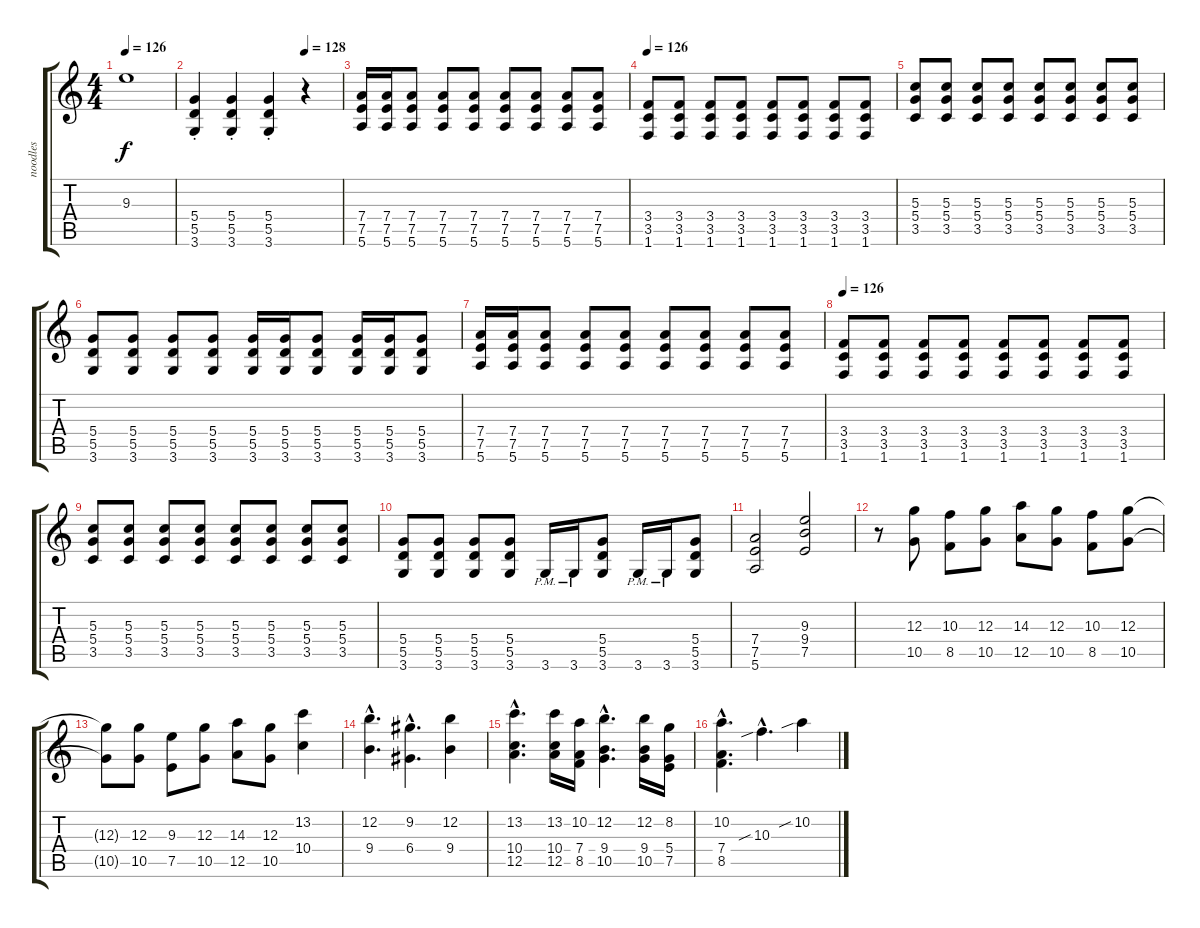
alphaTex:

\track ("noodles" "noodles") {instrument distortionguitar}
\staff {score tabs}
\tuning (E4 B3 G3 D3 A2 E2) {hide}
\ts (4 4)
\tempo 126
\clef g2
\ks c
9.3.1{dy f} |
\tempo (128 0.75)
(5.4{st} 5.5{st} 3.6{st}).4{instrument distortionguitar} (5.4{st} 5.5{st} 3.6{st}).4 (5.4{st} 5.5{st} 3.6{st}).4 r.4 |
(7.4 7.5 5.6).16 (7.4 7.5 5.6).16 (7.4 7.5 5.6).8 (7.4 7.5 5.6).8 (7.4 7.5 5.6).8 (7.4 7.5 5.6).8 (7.4 7.5 5.6).8 (7.4 7.5 5.6).8 (7.4 7.5 5.6).8 |
\tempo 126
(3.4 3.5 1.6).8 (3.4 3.5 1.6).8 (3.4 3.5 1.6).8 (3.4 3.5 1.6).8 (3.4 3.5 1.6).8 (3.4 3.5 1.6).8 (3.4 3.5 1.6).8 (3.4 3.5 1.6).8 |
(5.3 5.4 3.5).8 (5.3 5.4 3.5).8 (5.3 5.4 3.5).8 (5.3 5.4 3.5).8 (5.3 5.4 3.5).8 (5.3 5.4 3.5).8 (5.3 5.4 3.5).8 (5.3 5.4 3.5).8 |
(5.4 5.5 3.6).8 (5.4 5.5 3.6).8 (5.4 5.5 3.6).8 (5.4 5.5 3.6).8 (5.4 5.5 3.6).16 (5.4 5.5 3.6).16 (5.4 5.5 3.6).8 (5.4 5.5 3.6).16 (5.4 5.5 3.6).16 (5.4 5.5 3.6).8 |
(7.4 7.5 5.6).16 (7.4 7.5 5.6).16 (7.4 7.5 5.6).8 (7.4 7.5 5.6).8 (7.4 7.5 5.6).8 (7.4 7.5 5.6).8 (7.4 7.5 5.6).8 (7.4 7.5 5.6).8 (7.4 7.5 5.6).8 |
\tempo 126
(3.4 3.5 1.6).8 (3.4 3.5 1.6).8 (3.4 3.5 1.6).8 (3.4 3.5 1.6).8 (3.4 3.5 1.6).8 (3.4 3.5 1.6).8 (3.4 3.5 1.6).8 (3.4 3.5 1.6).8 |
(5.3 5.4 3.5).8 (5.3 5.4 3.5).8 (5.3 5.4 3.5).8 (5.3 5.4 3.5).8 (5.3 5.4 3.5).8 (5.3 5.4 3.5).8 (5.3 5.4 3.5).8 (5.3 5.4 3.5).8 |
(5.4 5.5 3.6).8 (5.4 5.5 3.6).8 (5.4 5.5 3.6).8 (5.4 5.5 3.6).8 3.6{pm}.16 3.6{pm}.16 (5.4 5.5 3.6).8 3.6{pm}.16 3.6{pm}.16 (5.4 5.5 3.6).8 |
(7.4 7.5 5.6).2 (9.3 9.4 7.5).2 |
r.8 (12.3 10.5).8 (10.3 8.5).8 (12.3 10.5).8 (14.3 12.5).8 (12.3 10.5).8 (10.3 8.5).8 (12.3 10.5).8 |
(12.3{t} 10.5{t}).8 (12.3 10.5).8 (9.3 7.5).8 (12.3 10.5).8 (14.3 12.5).8 (12.3 10.5).8 (13.2 10.4).4 |
(12.2{hac} 9.4{hac}).4{d} (9.2{hac} 6.4{hac}).4{d} (12.2 9.4).4 |
(13.2{hac} 10.4{hac} 12.5{hac}).4{d} (13.2 10.4 12.5).16 (10.2 7.4 8.5).16 (12.2{hac} 9.4{hac} 10.5{hac}).4{d} (12.2 9.4 10.5).16 (8.2 5.4 7.5).16 |
(10.2{hac} 7.4{hac} 8.5{hac}).4{d} 10.3{sib hac}.4{d} 10.2{sib}.4
